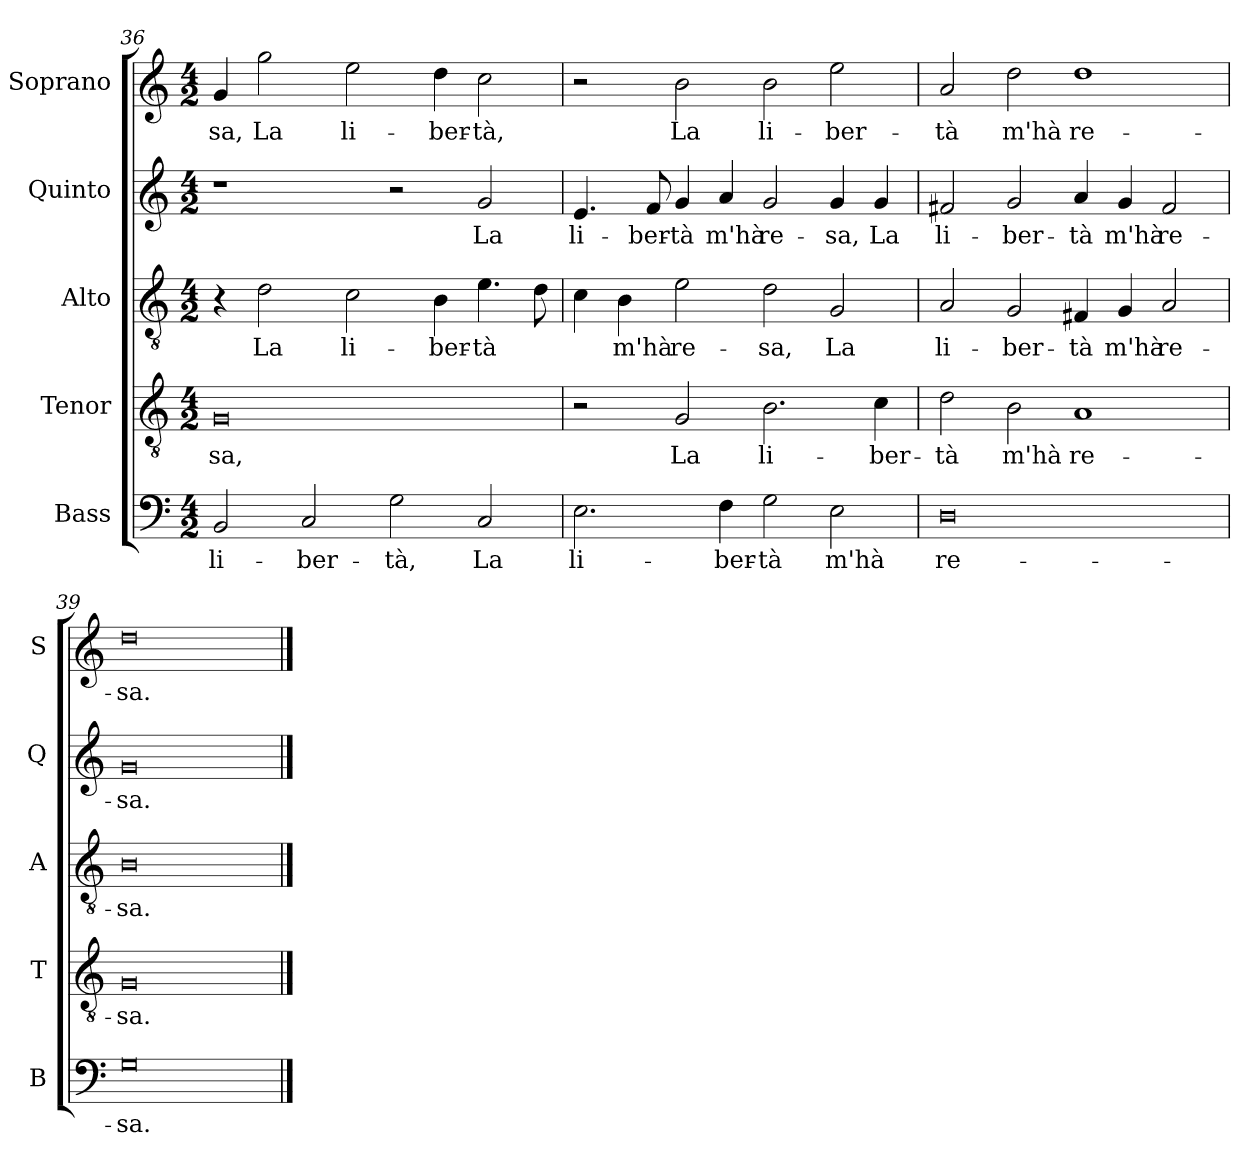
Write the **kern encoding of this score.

**kern	**text	**kern	**text	**kern	**text	**kern	**text	**kern	**text
*part5	*part5	*part4	*part4	*part3	*part3	*part2	*part2	*part1	*part1
*staff5	*staff5	*staff4	*staff4	*staff3	*staff3	*staff2	*staff2	*staff1	*staff1
*I"Bass	*	*I"Tenor	*	*I"Alto	*	*I"Quinto	*	*I"Soprano	*
*I'B	*	*I'T	*	*I'A	*	*I'Q	*	*I'S	*
*clefF4	*	*clefGv2	*	*clefGv2	*	*clefG2	*	*clefG2	*
*k[]	*	*k[]	*	*k[]	*	*k[]	*	*k[]	*
*C:	*	*C:	*	*C:	*	*C:	*	*C:	*
*M4/2	*	*M4/2	*	*M4/2	*	*M4/2	*	*M4/2	*
=36	=36	=36	=36	=36	=36	=36	=36	=36	=36
!	!LO:LY:b	!	!LO:LY:b	!	!	!	!	!	!LO:LY:b
2BB/	li-	0G	-sa,	4r	.	1r	.	4g/	-sa,
!	!	!	!	!	!LO:LY:b	!	!	!	!LO:LY:b
.	.	.	.	2d\	La	.	.	2gg\	La
!	!LO:LY:b	!	!	!	!	!	!	!	!
2C/	-ber-	.	.	.	.	.	.	.	.
!	!	!	!	!	!LO:LY:b	!	!	!	!LO:LY:b
.	.	.	.	2c\	li-	.	.	2ee\	li-
!	!LO:LY:b	!	!	!	!	!	!	!	!
2G\	-tà,	.	.	.	.	2r	.	.	.
!	!	!	!	!	!LO:LY:b	!	!	!	!LO:LY:b
.	.	.	.	4B\	-ber-	.	.	4dd\	-ber-
!	!LO:LY:b	!	!	!	!LO:LY:b	!	!LO:LY:b	!	!LO:LY:b
2C/	La	.	.	4.e\	-tà	2g/	La	2cc\	-tà,
.	.	.	.	8d\	.	.	.	.	.
!!LO:LB:g=z
=37	=37	=37	=37	=37	=37	=37	=37	=37	=37
!	!LO:LY:b	!	!	!	!	!	!LO:LY:b	!	!
2.E\	li-	2r	.	4c\	.	4.e/	li-	2r	.
!	!	!	!	!	!LO:LY:b	!	!	!	!
.	.	.	.	4B\	m'hà	.	.	.	.
!	!	!	!	!	!	!	!LO:LY:b	!	!
.	.	.	.	.	.	8f/	-ber-	.	.
!	!	!	!LO:LY:b	!	!LO:LY:b	!	!LO:LY:b	!	!LO:LY:b
.	.	2G/	La	2e\	re-	4g/	-tà	2b\	La
!	!LO:LY:b	!	!	!	!	!	!LO:LY:b	!	!
4F\	-ber-	.	.	.	.	4a/	m'hà	.	.
!	!LO:LY:b	!	!LO:LY:b	!	!LO:LY:b	!	!LO:LY:b	!	!LO:LY:b
2G\	-tà	2.B\	li-	2d\	-sa,	2g/	re-	2b\	li-
!	!LO:LY:b	!	!	!	!LO:LY:b	!	!LO:LY:b	!	!LO:LY:b
2E\	m'hà	.	.	2G/	La	4g/	-sa,	2ee\	-ber-
!	!	!	!LO:LY:b	!	!	!	!LO:LY:b	!	!
.	.	4c\	-ber-	.	.	4g/	La	.	.
=38	=38	=38	=38	=38	=38	=38	=38	=38	=38
!	!LO:LY:b	!	!LO:LY:b	!	!LO:LY:b	!	!LO:LY:b	!	!LO:LY:b
0D	re-	2d\	-tà	2A/	li-	2f#X/	li-	2a/	-tà
!	!	!	!LO:LY:b	!	!LO:LY:b	!	!LO:LY:b	!	!LO:LY:b
.	.	2B\	m'hà	2G/	-ber-	2g/	-ber-	2dd\	m'hà
!	!	!	!LO:LY:b	!	!LO:LY:b	!	!LO:LY:b	!	!LO:LY:b
.	.	1A	re-	4F#X/	-tà	4a/	-tà	1dd	re-
!	!	!	!	!	!LO:LY:b	!	!LO:LY:b	!	!
.	.	.	.	4G/	m'hà	4g/	m'hà	.	.
!	!	!	!	!	!LO:LY:b	!	!LO:LY:b	!	!
.	.	.	.	2A/	re-	2f#/	re-	.	.
=39	=39	=39	=39	=39	=39	=39	=39	=39	=39
!	!LO:LY:b	!	!LO:LY:b	!	!LO:LY:b	!	!LO:LY:b	!	!LO:LY:b
0G	-sa.	0G	-sa.	0B	-sa.	0g	-sa.	0dd	-sa.
==	==	==	==	==	==	==	==	==	==
*-	*-	*-	*-	*-	*-	*-	*-	*-	*-
